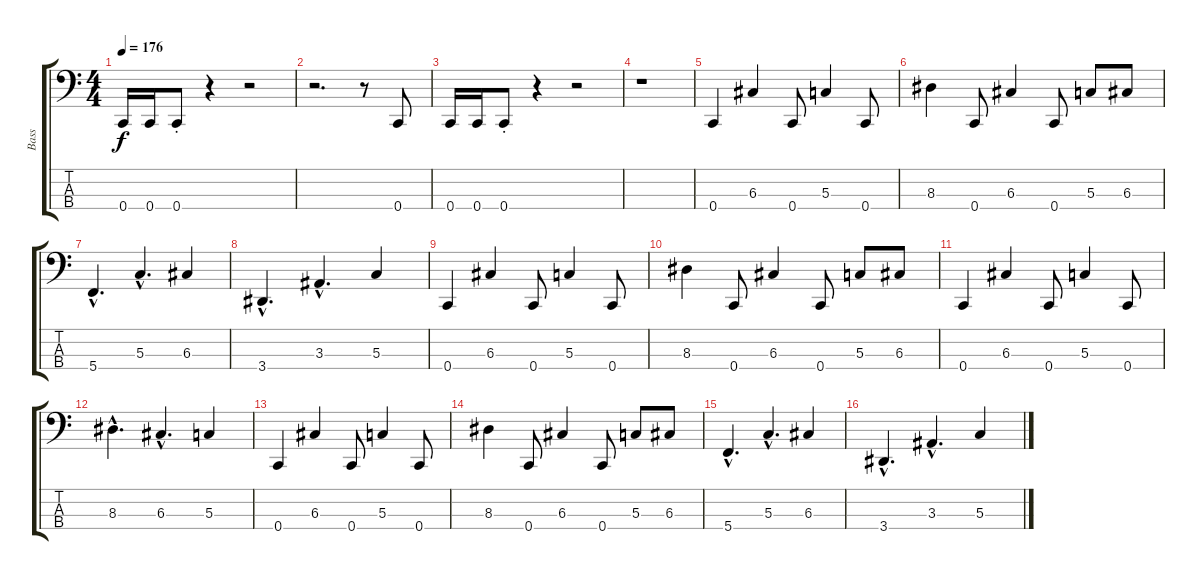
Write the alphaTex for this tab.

\track ("Bass" "Bass") {instrument electricbasspick}
\staff {score tabs}
\tuning (F2 C2 G1 C1) {hide}
\ts (4 4)
\tempo 176
\clef f4
\ks c
0.4.16{dy f} 0.4.16 0.4{st}.8 r.4 r.2 |
r.2{d} r.8 0.4.8 |
0.4.16 0.4.16 0.4{st}.8 r.4 r.2 |
r.1 |
0.4.4 6.3.4 0.4.8 5.3.4 0.4.8 |
8.3.4 0.4.8 6.3.4 0.4.8 5.3.8 6.3.8 |
5.4{hac}.4{d} 5.3{hac}.4{d} 6.3.4 |
3.4{hac}.4{d} 3.3{hac}.4{d} 5.3.4 |
0.4.4 6.3.4 0.4.8 5.3.4 0.4.8 |
8.3.4 0.4.8 6.3.4 0.4.8 5.3.8 6.3.8 |
0.4.4 6.3.4 0.4.8 5.3.4 0.4.8 |
8.3{hac}.4{d} 6.3{hac}.4{d} 5.3.4 |
0.4.4 6.3.4 0.4.8 5.3.4 0.4.8 |
8.3.4 0.4.8 6.3.4 0.4.8 5.3.8 6.3.8 |
5.4{hac}.4{d} 5.3{hac}.4{d} 6.3.4 |
3.4{hac}.4{d} 3.3{hac}.4{d} 5.3.4
